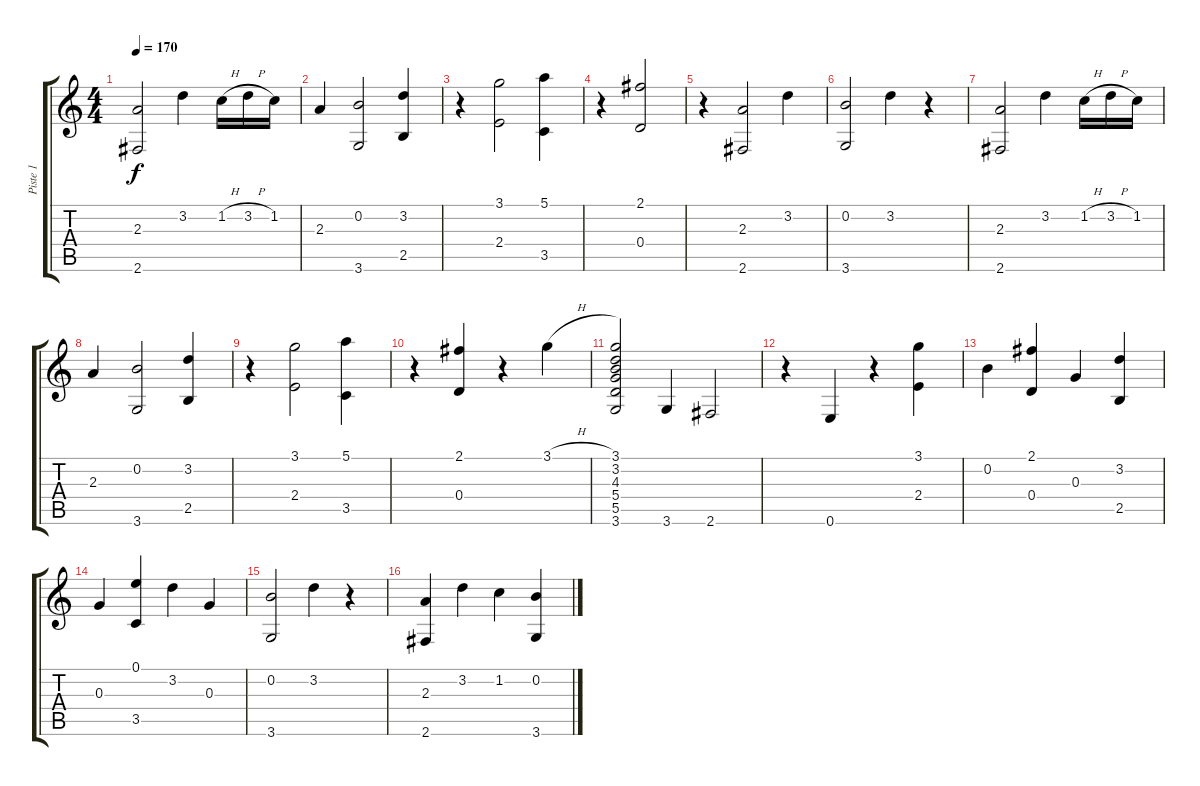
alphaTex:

\track ("Piste 1" "Piste 1") {instrument acousticguitarnylon}
\staff {score tabs}
\tuning (E4 B3 G3 D3 A2 E2) {hide}
\ts (4 4)
\tempo 170
\clef g2
\ks c
(2.3 2.6).2{dy f} 3.2.4 1.2{h}.16 3.2{h}.16 1.2.16 |
2.3.4 (0.2 3.6).2 (3.2 2.5).4 |
r.4 (3.1 2.4).2 (5.1 3.5).4 |
r.4 (2.1 0.4).2 |
r.4 (2.3 2.6).2 3.2.4 |
(0.2 3.6).2 3.2.4 r.4 |
(2.3 2.6).2 3.2.4 1.2{h}.16 3.2{h}.16 1.2.16 |
2.3.4 (0.2 3.6).2 (3.2 2.5).4 |
r.4 (3.1 2.4).2 (5.1 3.5).4 |
r.4 (2.1 0.4).4 r.4 3.1{h}.4 |
(3.1 3.2 4.3 5.4 5.5 3.6).2 3.6.4 2.6.2 |
r.4 0.6.4 r.4 (3.1 2.4).4 |
0.2.4 (2.1 0.4).4 0.3.4 (3.2 2.5).4 |
0.3.4 (0.1 3.5).4 3.2.4 0.3.4 |
(0.2 3.6).2 3.2.4 r.4 |
(2.3 2.6).4 3.2.4 1.2.4 (0.2 3.6).4
